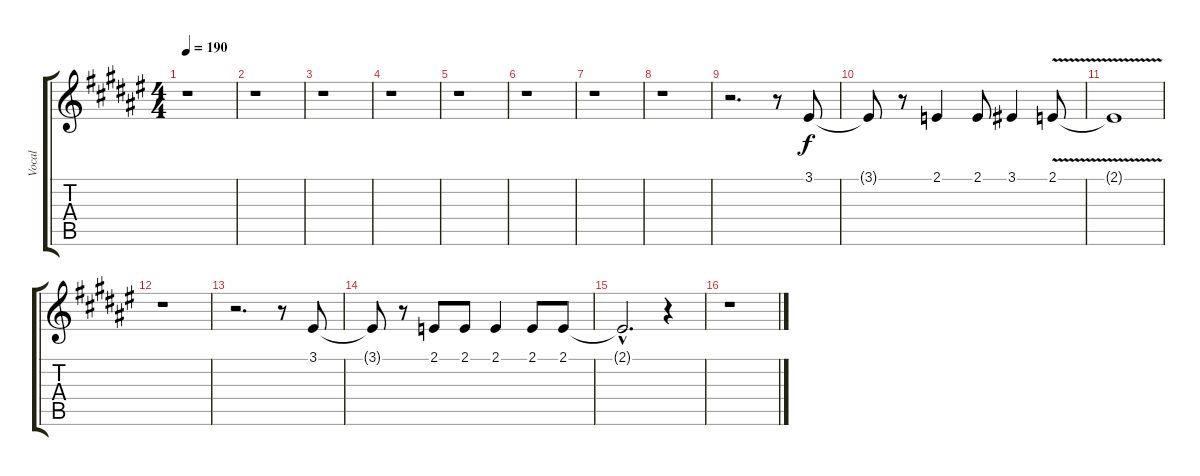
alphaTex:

\track ("Vocal" "Vocal") {instrument frenchhorn}
\staff {score tabs}
\tuning (D4 A3 F3 C3 G2 D2) {hide}
\ts (4 4)
\tempo 190
\clef g2
\ks d#minor
r.1{dy f} |
r.1 |
r.1 |
r.1 |
r.1 |
r.1 |
r.1 |
r.1 |
r.2{d} r.8 3.1.8 |
3.1{t}.8 r.8 2.1.4 2.1.8 3.1.4 2.1{v}.8 |
2.1{t}.1 |
r.1 |
r.2{d} r.8 3.1.8 |
3.1{t}.8 r.8 2.1.8 2.1.8 2.1.4 2.1.8 2.1.8 |
2.1{hac t}.2{d} r.4 |
r.1
